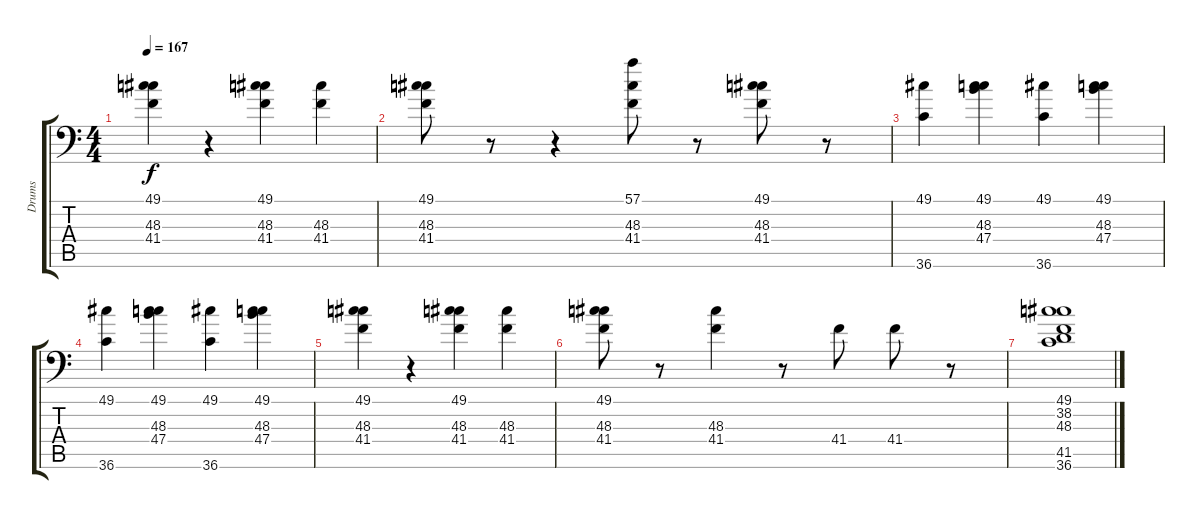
\track ("Drums" "Drums") {instrument acousticgrandpiano}
\staff {score tabs}
\tuning (C-1 C-1 C-1 C-1 C-1 C-1) {hide}
\ts (4 4)
\tempo 167
\clef f4
\ks c
(49.1 48.3 41.4).4{dy f} r.4 (49.1 48.3 41.4).4 (48.3 41.4).4 |
(49.1 48.3 41.4).8 r.8 r.4 (57.1 48.3 41.4).8 r.8 (49.1 48.3 41.4).8 r.8 |
(49.1 36.6).4 (49.1 48.3 47.4).4 (49.1 36.6).4 (49.1 48.3 47.4).4 |
(49.1 36.6).4 (49.1 48.3 47.4).4 (49.1 36.6).4 (49.1 48.3 47.4).4 |
(49.1 48.3 41.4).4 r.4 (49.1 48.3 41.4).4 (48.3 41.4).4 |
(49.1 48.3 41.4).8 r.8 (48.3 41.4).4 r.8 41.4.8 41.4.8 r.8 |
(49.1 38.2 48.3 41.5 36.6).1
